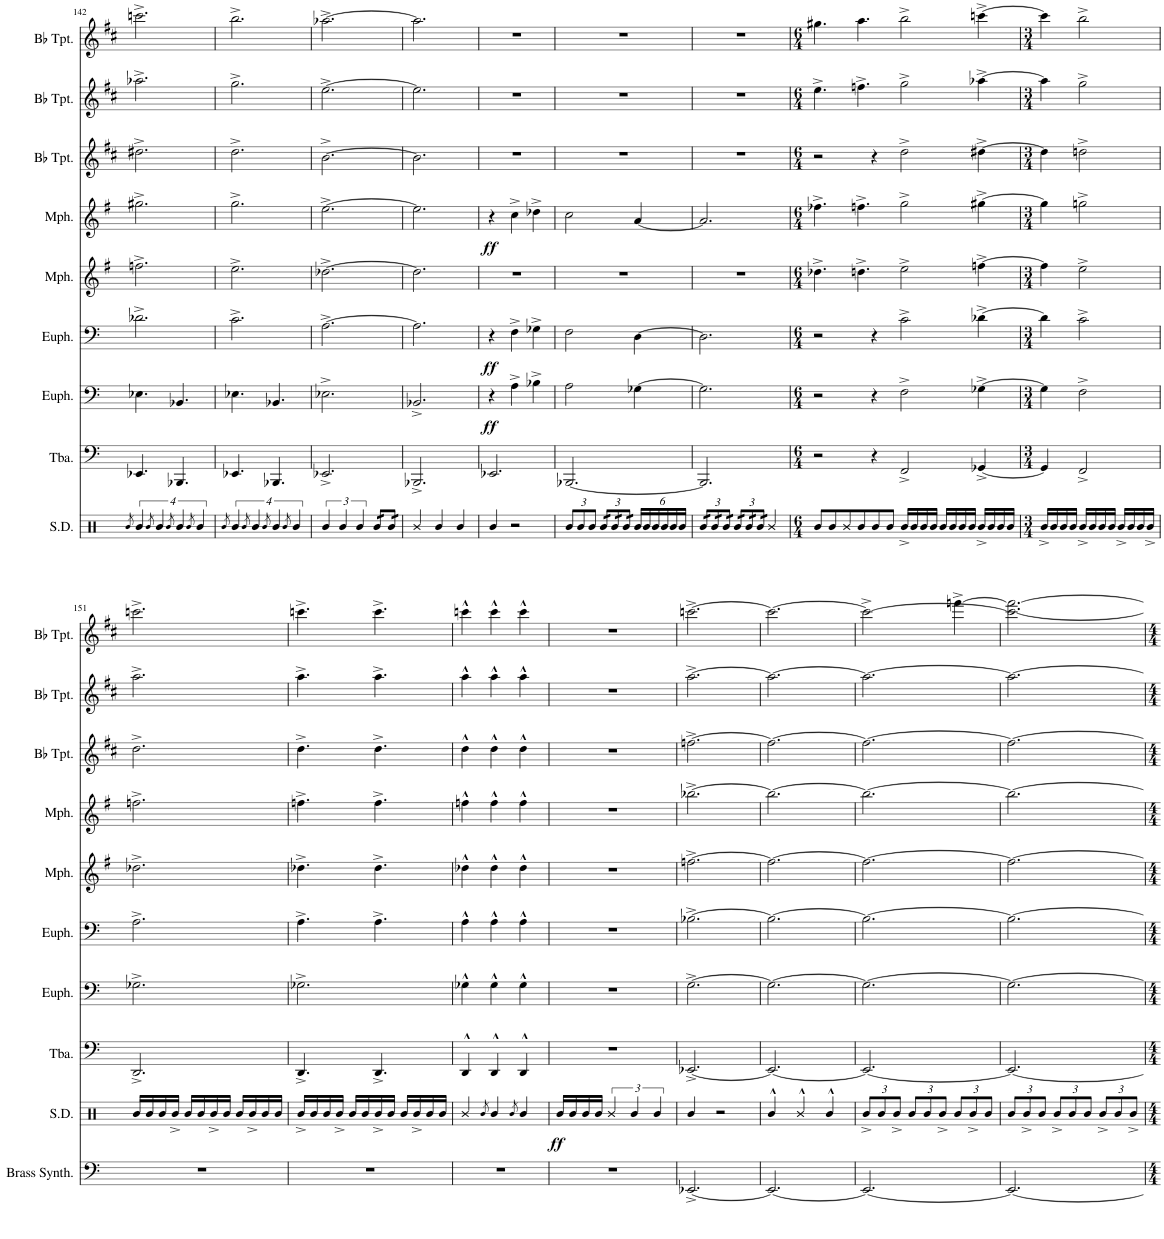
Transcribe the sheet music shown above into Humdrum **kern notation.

**kern	**kern	**kern	**dynam	**kern	**dynam	**kern	**kern	**dynam	**kern	**kern	**kern
*part9	*part8	*part7	*part7	*part6	*part6	*part5	*part4	*part4	*part3	*part2	*part1
*staff9	*staff8	*staff7	*staff7	*staff6	*staff6	*staff5	*staff4	*staff4	*staff3	*staff2	*staff1
*I"Brass Synthesizer	*I"Tuba 1	*I"Euphonium	*	*I"Euphonium 1	*	*I"Mellophone 2	*I"Mellophone 1	*	*I"Bb Trumpet 3	*I"Bb Trumpet 2	*I"Bb Trumpet 1
*I'Brass Synth.	*I'Tba.	*I'Euph.	*	*I'Euph.	*	*I'Mph.	*I'Mph.	*	*I'Bb Tpt.	*I'Bb Tpt.	*I'Bb Tpt.
!!LO:PB:g=z
*clefF4	*clefF4	*clefF4	*	*clefF4	*	*clefG2	*clefG2	*	*clefG2	*clefG2	*clefG2
*	*	*	*	*	*	*Trd4c7	*Trd4c7	*	*Trd1c2	*Trd1c2	*Trd1c2
*k[]	*k[]	*k[]	*	*k[]	*	*k[f#]	*k[f#]	*	*k[f#c#]	*k[f#c#]	*k[f#c#]
*M3/4	*M3/4	*M3/4	*	*M3/4	*	*M3/4	*M3/4	*	*M3/4	*M3/4	*M3/4
=142	=142	=142	=142	=142	=142	=142	=142	=142	=142	=142	=142
2.r	4.EE-X/	4.E-X\	.	2.d-X^\	.	2.ffn^\	2.gg#X^\	.	2.dd#X^\	2.aa-X^\	2.cccn^\
.	4.BBB-X/	4.BB-X/	.	.	.	.	.	.	.	.	.
=143	=143	=143	=143	=143	=143	=143	=143	=143	=143	=143	=143
2.r	4.EE-X/	4.E-X\	.	2.c^\	.	2.ee^\	2.gg^\	.	2.dd^\	2.gg^\	2.bb^\
.	4.BBB-X/	4.BB-X/	.	.	.	.	.	.	.	.	.
=144	=144	=144	=144	=144	=144	=144	=144	=144	=144	=144	=144
2.r	2.EE-X^/	2.E-X^\	.	[2.A^\	.	[2.dd-X^\	[2.ee^\	.	[2.b^\	[2.ee^\	[2.aa-X^\
=145	=145	=145	=145	=145	=145	=145	=145	=145	=145	=145	=145
2.r	2.BBB-X^/	2.BB-X^/	.	2.A\]	.	2.dd-\]	2.ee\]	.	2.b\]	2.ee\]	2.aa-\]
=146	=146	=146	=146	=146	=146	=146	=146	=146	=146	=146	=146
!	!	!	!LO:DY:b	!	!LO:DY:b	!	!	!LO:DY:b	!	!	!
2.r	2.EE-X/	4r	ff	4r	ff	2.r	4r	ff	2.r	2.r	2.r
.	.	4A^\	.	4F^\	.	.	4cc^\	.	.	.	.
.	.	4B-X^\	.	4G-X^\	.	.	4dd-X^\	.	.	.	.
=147	=147	=147	=147	=147	=147	=147	=147	=147	=147	=147	=147
2.r	[2.BBB-X/	2A\	.	2F\	.	2.r	2cc\	.	2.r	2.r	2.r
.	.	[4G-X\	.	[4D\	.	.	[4a/	.	.	.	.
=148	=148	=148	=148	=148	=148	=148	=148	=148	=148	=148	=148
2.r	2.BBB-/]	2.G-\]	.	2.D\]	.	2.r	2.a/]	.	2.r	2.r	2.r
=149	=149	=149	=149	=149	=149	=149	=149	=149	=149	=149	=149
*M6/4	*M6/4	*M6/4	*	*M6/4	*	*M6/4	*M6/4	*	*M6/4	*M6/4	*M6/4
1.r	2r	2r	.	2r	.	4.dd-X^\	4.ff-X^\	.	2r	4.ee^\	4.gg#X\
.	.	.	.	.	.	4.ddn^\	4.ffn^\	.	.	4.ffn^\	4.aa\
.	4r	4r	.	4r	.	.	.	.	4r	.	.
.	2FF^/	2F^\	.	2c^\	.	2ee^\	2gg^\	.	2dd^\	2gg^\	2bb^\
.	[4GG-X^/	[4G-X^\	.	[4d-X^\	.	[4ffn^\	[4gg#X^\	.	[4dd#X^\	[4aa-X^\	[4cccn^\
=150	=150	=150	=150	=150	=150	=150	=150	=150	=150	=150	=150
*M3/4	*M3/4	*M3/4	*	*M3/4	*	*M3/4	*M3/4	*	*M3/4	*M3/4	*M3/4
2.r	4GG-/]	4G-\]	.	4d-\]	.	4ff\]	4gg#\]	.	4dd#\]	4aa-\]	4ccc\]
.	2FF^/	2F^\	.	2c^\	.	2ee^\	2ggn^\	.	2ddn^\	2gg^\	2bb^\
!!LO:LB:g=z
=151	=151	=151	=151	=151	=151	=151	=151	=151	=151	=151	=151
2.r	2.DD^/	2.G-X^\	.	2.A^\	.	2.dd-X^\	2.ffn^\	.	2.dd^\	2.aa^\	2.cccn^\
=152	=152	=152	=152	=152	=152	=152	=152	=152	=152	=152	=152
2.r	4.DD^/	2.G-X^\	.	4.A^\	.	4.dd-X^\	4.ffn^\	.	4.dd^\	4.aa^\	4.cccn^\
.	4.DD^/	.	.	4.A^\	.	4.dd-^\	4.ff^\	.	4.dd^\	4.aa^\	4.ccc^\
=153	=153	=153	=153	=153	=153	=153	=153	=153	=153	=153	=153
2.r	4DD^^/	4G-X^^\	.	4A^^\	.	4dd-X^^\	4ffn^^\	.	4dd^^\	4aa^^\	4cccn^^\
.	4DD^^/	4G-^^\	.	4A^^\	.	4dd-^^\	4ff^^\	.	4dd^^\	4aa^^\	4ccc^^\
.	4DD^^/	4G-^^\	.	4A^^\	.	4dd-^^\	4ff^^\	.	4dd^^\	4aa^^\	4ccc^^\
=154	=154	=154	=154	=154	=154	=154	=154	=154	=154	=154	=154
2.r	2.r	2.r	.	2.r	.	2.r	2.r	.	2.r	2.r	2.r
=155	=155	=155	=155	=155	=155	=155	=155	=155	=155	=155	=155
[2.EE-X^/	[2.EE-X^/	[2.G^\	.	[2.B-X^\	.	[2.ffn^\	[2.bb-X^\	.	[2.ffn^\	[2.aa^\	[2.cccn^\
=156	=156	=156	=156	=156	=156	=156	=156	=156	=156	=156	=156
2.EE-/_	2.EE-/_	2.G\_	.	2.B-\_	.	2.ff\_	2.bb-\_	.	2.ff\_	2.aa\_	2.ccc\_
=157	=157	=157	=157	=157	=157	=157	=157	=157	=157	=157	=157
2.EE-/_	2.EE-/_	2.G\_	.	2.B-\_	.	2.ff\_	2.bb-\_	.	2.ff\_	2.aa\_	2ccc^\_
.	.	.	.	.	.	.	.	.	.	.	[4fffn^\
=158	=158	=158	=158	=158	=158	=158	=158	=158	=158	=158	=158
2.EE-/_	2.EE-/_	2.G\_	.	2.B-\_	.	2.ff\_	2.bb-\_	.	2.ff\_	2.aa\_	2.ccc\_ 2.fff\_
=	=	=	=	=	=	=	=	=	=	=	=
*-	*-	*-	*-	*-	*-	*-	*-	*-	*-	*-	*-
